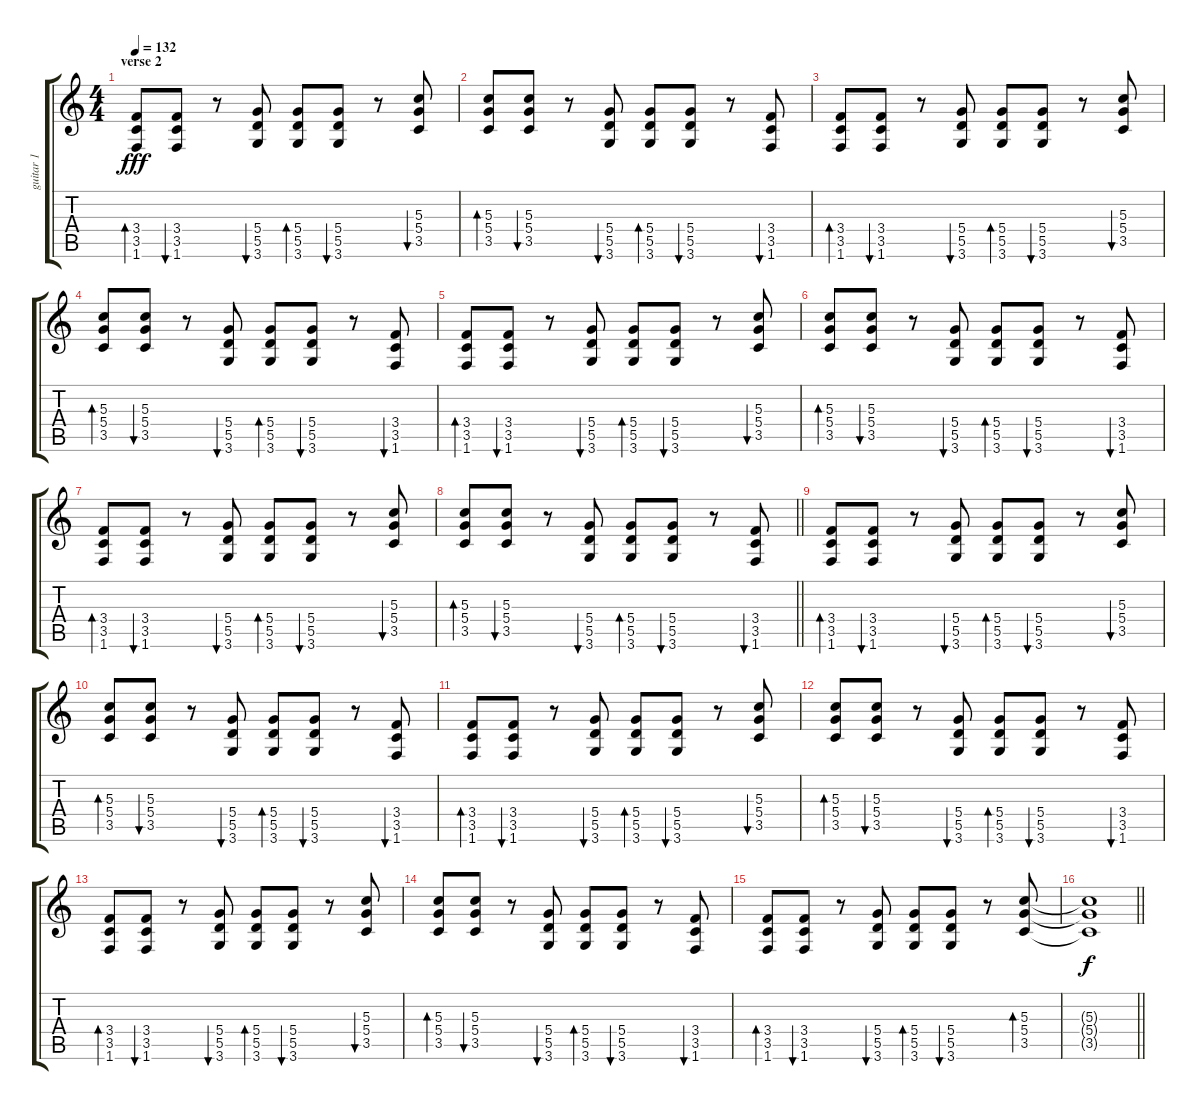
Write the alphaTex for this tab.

\track ("guitar 1" "guitar 1") {instrument electricguitarjazz}
\staff {score tabs}
\tuning (E4 B3 G3 D3 A2 E2) {hide}
\ts (4 4)
\section ("" "verse 2")
\tempo 132
\clef g2
\ks c
(3.4 3.5 1.6).8{bd 60 dy fff} (3.4 3.5 1.6).8{bu 60} r.8 (5.4 5.5 3.6).8{bu 60} (5.4 5.5 3.6).8{bd 60} (5.4 5.5 3.6).8{bu 60} r.8 (5.3 5.4 3.5).8{bu 60} |
(5.3 5.4 3.5).8{bd 60} (5.3 5.4 3.5).8{bu 60} r.8 (5.4 5.5 3.6).8{bu 60} (5.4 5.5 3.6).8{bd 60} (5.4 5.5 3.6).8{bu 60} r.8 (3.4 3.5 1.6).8{bu 60} |
(3.4 3.5 1.6).8{bd 60} (3.4 3.5 1.6).8{bu 60} r.8 (5.4 5.5 3.6).8{bu 60} (5.4 5.5 3.6).8{bd 60} (5.4 5.5 3.6).8{bu 60} r.8 (5.3 5.4 3.5).8{bu 60} |
(5.3 5.4 3.5).8{bd 60} (5.3 5.4 3.5).8{bu 60} r.8 (5.4 5.5 3.6).8{bu 60} (5.4 5.5 3.6).8{bd 60} (5.4 5.5 3.6).8{bu 60} r.8 (3.4 3.5 1.6).8{bu 60} |
(3.4 3.5 1.6).8{bd 60} (3.4 3.5 1.6).8{bu 60} r.8 (5.4 5.5 3.6).8{bu 60} (5.4 5.5 3.6).8{bd 60} (5.4 5.5 3.6).8{bu 60} r.8 (5.3 5.4 3.5).8{bu 60} |
(5.3 5.4 3.5).8{bd 60} (5.3 5.4 3.5).8{bu 60} r.8 (5.4 5.5 3.6).8{bu 60} (5.4 5.5 3.6).8{bd 60} (5.4 5.5 3.6).8{bu 60} r.8 (3.4 3.5 1.6).8{bu 60} |
(3.4 3.5 1.6).8{bd 60} (3.4 3.5 1.6).8{bu 60} r.8 (5.4 5.5 3.6).8{bu 60} (5.4 5.5 3.6).8{bd 60} (5.4 5.5 3.6).8{bu 60} r.8 (5.3 5.4 3.5).8{bu 60} |
\barLineRight lightlight
(5.3 5.4 3.5).8{bd 60} (5.3 5.4 3.5).8{bu 60} r.8 (5.4 5.5 3.6).8{bu 60} (5.4 5.5 3.6).8{bd 60} (5.4 5.5 3.6).8{bu 60} r.8 (3.4 3.5 1.6).8{bu 60} |
\section ("" "")
(3.4 3.5 1.6).8{bd 60} (3.4 3.5 1.6).8{bu 60} r.8 (5.4 5.5 3.6).8{bu 60} (5.4 5.5 3.6).8{bd 60} (5.4 5.5 3.6).8{bu 60} r.8 (5.3 5.4 3.5).8{bu 60} |
(5.3 5.4 3.5).8{bd 60} (5.3 5.4 3.5).8{bu 60} r.8 (5.4 5.5 3.6).8{bu 60} (5.4 5.5 3.6).8{bd 60} (5.4 5.5 3.6).8{bu 60} r.8 (3.4 3.5 1.6).8{bu 60} |
(3.4 3.5 1.6).8{bd 60} (3.4 3.5 1.6).8{bu 60} r.8 (5.4 5.5 3.6).8{bu 60} (5.4 5.5 3.6).8{bd 60} (5.4 5.5 3.6).8{bu 60} r.8 (5.3 5.4 3.5).8{bu 60} |
(5.3 5.4 3.5).8{bd 60} (5.3 5.4 3.5).8{bu 60} r.8 (5.4 5.5 3.6).8{bu 60} (5.4 5.5 3.6).8{bd 60} (5.4 5.5 3.6).8{bu 60} r.8 (3.4 3.5 1.6).8{bu 60} |
(3.4 3.5 1.6).8{bd 60} (3.4 3.5 1.6).8{bu 60} r.8 (5.4 5.5 3.6).8{bu 60} (5.4 5.5 3.6).8{bd 60} (5.4 5.5 3.6).8{bu 60} r.8 (5.3 5.4 3.5).8{bu 60} |
(5.3 5.4 3.5).8{bd 60} (5.3 5.4 3.5).8{bu 60} r.8 (5.4 5.5 3.6).8{bu 60} (5.4 5.5 3.6).8{bd 60} (5.4 5.5 3.6).8{bu 60} r.8 (3.4 3.5 1.6).8{bu 60} |
(3.4 3.5 1.6).8{bd 60} (3.4 3.5 1.6).8{bu 60} r.8 (5.4 5.5 3.6).8{bu 60} (5.4 5.5 3.6).8{bd 60} (5.4 5.5 3.6).8{bu 60} r.8 (5.3 5.4 3.5).8{bd 60} |
\barLineRight lightlight
(5.3{t} 5.4{t} 3.5{t}).1{dy f}
